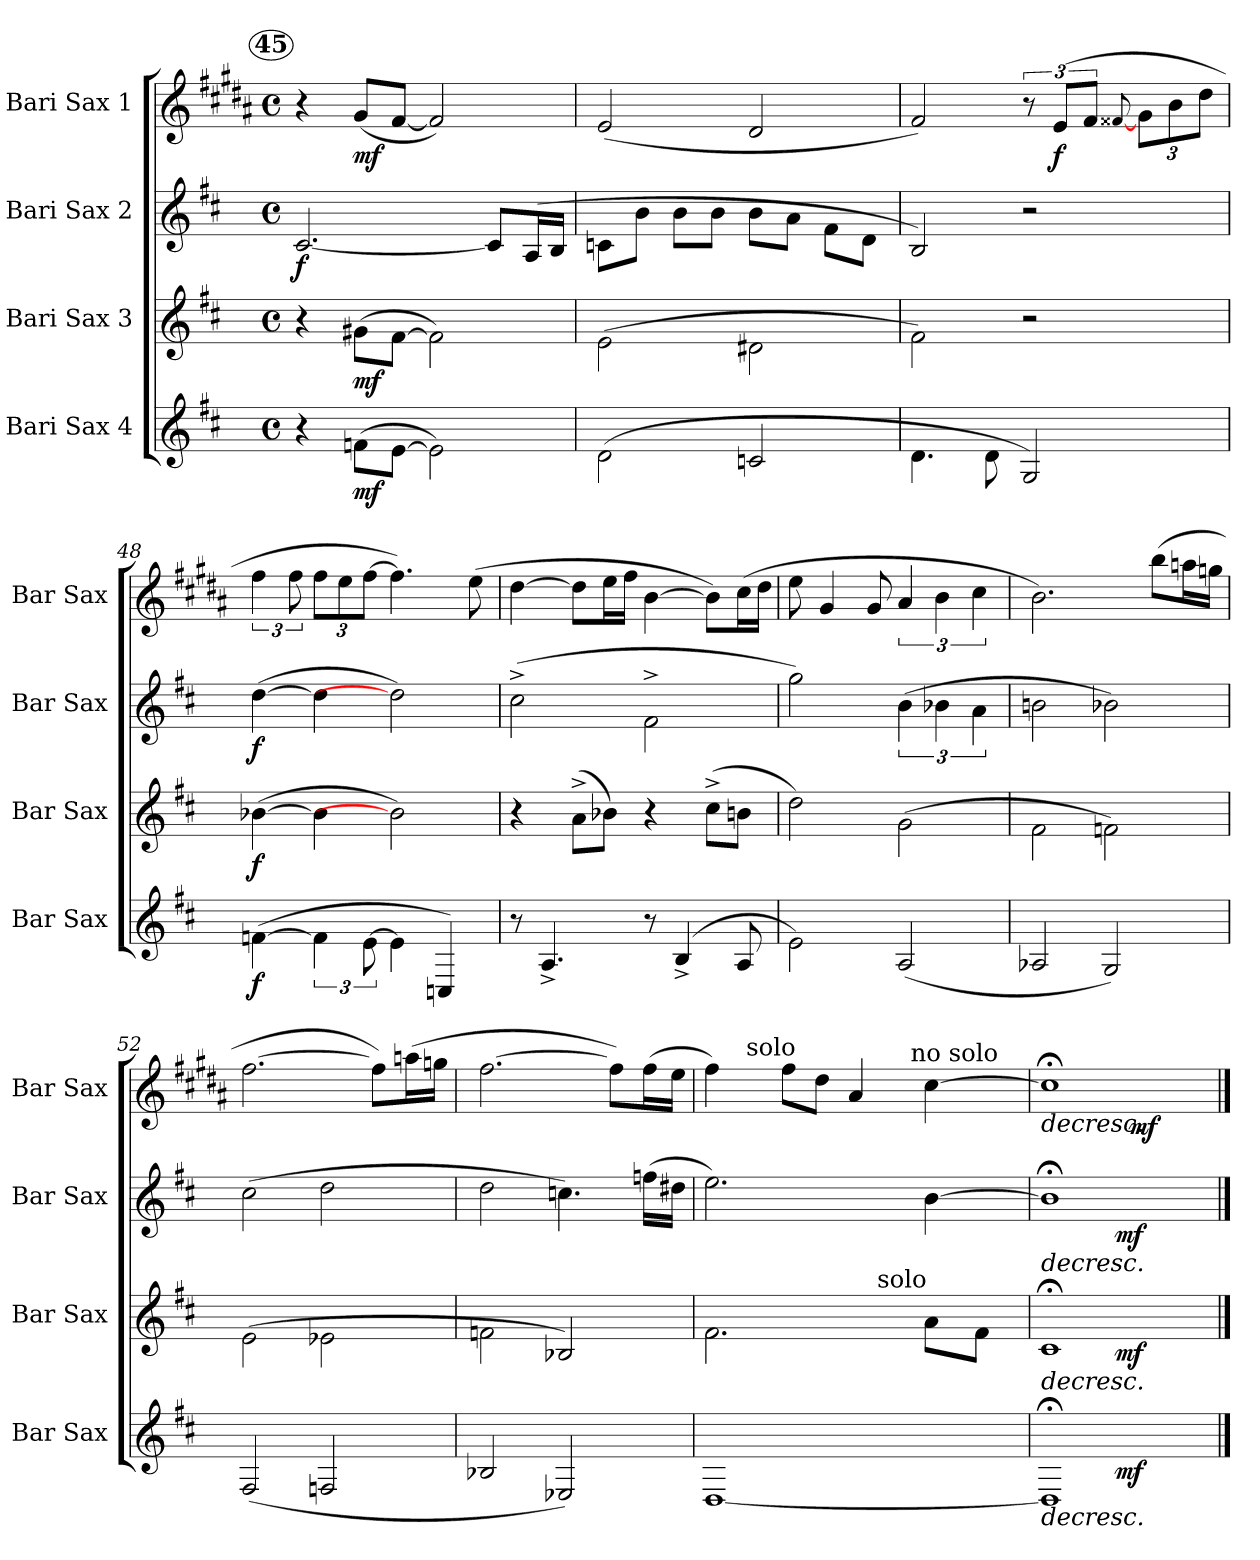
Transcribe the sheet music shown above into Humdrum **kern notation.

**kern	**dynam	**kern	**dynam	**kern	**dynam	**kern	**dynam
*part4	*part4	*part3	*part3	*part2	*part2	*part1	*part1
*staff4	*staff4	*staff3	*staff3	*staff2	*staff2	*staff1	*staff1
*I"Bari Sax 4	*	*I"Bari Sax 3	*	*I"Bari Sax 2	*	*I"Bari Sax 1	*
*I'Bar Sax	*	*I'Bar Sax	*	*I'Bar Sax	*	*I'Bar Sax	*
!!LO:PB:g=z
*clefG2	*	*clefG2	*	*clefG2	*	*clefG2	*
*ITrd12c21	*	*ITrd12c21	*	*ITrd12c21	*	*ITrd5c9	*
*k[f#c#]	*	*k[f#c#]	*	*k[f#c#]	*	*k[f#c#]	*
*D:	*	*D:	*	*D:	*	*D:	*
*M4/4	*	*M4/4	*	*M4/4	*	*M4/4	*
*met(c)	*	*met(c)	*	*met(c)	*	*met(c)	*
!!LO:REH:place=s1:a:B:enc=circle:fs=11.2:t=45
=45	=45	=45	=45	=45	=45	=45	=45
!	!	!	!	!	!LO:DY:b	!	!
4r	.	4r	.	[2.C#i/	f	4r	.
!	!LO:DY:b	!	!LO:DY:b	!	!	!	!LO:DY:b
(>8Fn\L	mf	(>8G#X\L	mf	.	.	(<8B/L	mf
[8E\J	.	[8F#i\J	.	.	.	[8A/J	.
2E\])	.	2F#\])	.	.	.	2A/])	.
.	.	.	.	8C#/L]	.	.	.
.	.	.	.	(>16AA/L	.	.	.
.	.	.	.	16BB/JJ	.	.	.
=46	=46	=46	=46	=46	=46	=46	=46
(>2D\	.	(>2E\	.	8Cn\L	.	(<2G/	.
.	.	.	.	8B\J	.	.	.
.	.	.	.	8B\L	.	.	.
.	.	.	.	8B\J	.	.	.
2Cn/	.	2D#X\	.	8B\L	.	2F#i/	.
.	.	.	.	8A\J	.	.	.
.	.	.	.	8F#\L	.	.	.
.	.	.	.	8D\J	.	.	.
=47	=47	=47	=47	=47	=47	=47	=47
4.D\	.	2F#\)	.	2BB/)	.	2A/)	.
8D\	.	.	.	.	.	.	.
2GG/)	.	2r	.	2r	.	12r	.
!	!	!	!	!	!	!	!LO:DY:b
.	.	.	.	.	.	(>12G/L	f
.	.	.	.	.	.	12A/J	.
.	.	.	.	.	.	[8qqA#X/	.
.	.	.	.	.	.	12B\L	.
.	.	.	.	.	.	12d\	.
.	.	.	.	.	.	12f#\J	.
=48	=48	=48	=48	=48	=48	=48	=48
!	!LO:DY:b	!	!LO:DY:b	!	!LO:DY:b	!	!
(>[4Fn\	f	(>[4B-X\	f	(>[4d\	f	6a\	.
.	.	.	.	.	.	12a\	.
6F\]	.	4B-\]	.	4d\]	.	12a\L	.
.	.	.	.	.	.	12g\	.
[12E\	.	.	.	.	.	[12a\J	.
4E\]	.	2B-\])	.	2d\])	.	4.a\])	.
4CCn/)	.	.	.	.	.	.	.
.	.	.	.	.	.	(>8g\	.
=49	=49	=49	=49	=49	=49	=49	=49
8r	.	4r	.	(>2c#^>\	.	[4f#\	.
4.AA^</	.	.	.	.	.	.	.
.	.	(>8A^>\L	.	.	.	8f#\L]	.
.	.	8B-X\J)	.	.	.	16g\L	.
.	.	.	.	.	.	16a\JJ	.
8r	.	4r	.	2F#^>\	.	[4d\	.
(4BB^</	.	.	.	.	.	.	.
.	.	(>8c#i^>\L	.	.	.	8d\L])	.
8AA/	.	8Bn\J	.	.	.	(>16e\L	.
.	.	.	.	.	.	16f#\JJ	.
=50	=50	=50	=50	=50	=50	=50	=50
2E\)	.	2d\)	.	2g\)	.	8g\	.
.	.	.	.	.	.	4B/	.
.	.	.	.	.	.	8B/	.
(<2AA/	.	(>2G\	.	(>6B\	.	6c#/	.
.	.	.	.	6B-X\	.	6d\	.
.	.	.	.	6A\	.	6e\	.
=51	=51	=51	=51	=51	=51	=51	=51
2AA-X/	.	2F#\	.	2Bn\	.	2.d\)	.
2GG/)	.	2Fn\)	.	2B-X\)	.	.	.
.	.	.	.	.	.	(>8dd\L	.
.	.	.	.	.	.	16ccn\L	.
.	.	.	.	.	.	16b-X\JJ	.
=52	=52	=52	=52	=52	=52	=52	=52
(<2FF#/	.	(>2E\	.	(>2c#\	.	[2.a\	.
2FFn/	.	2E-X\	.	2d\	.	.	.
.	.	.	.	.	.	8a\L])	.
.	.	.	.	.	.	(>16ccn\L	.
.	.	.	.	.	.	16b-X\JJ	.
!!LO:LB:g=z
=53	=53	=53	=53	=53	=53	=53	=53
2BB-X/	.	2Fn\	.	2d\	.	[2.a\	.
2EE-X/)	.	2BB-X/)	.	4.cn\)	.	.	.
.	.	.	.	.	.	8a\L])	.
.	.	.	.	(>16fn\LL	.	(>16a\L	.
.	.	.	.	16d#X\JJ	.	16g\JJ	.
=54	=54	=54	=54	=54	=54	=54	=54
*	*	*^	*	*	*	*^	*
*	*	*	*	*	*	*	*	*^	*
[1DD	.	2.F#i\	2ryy	.	2.e\)	.	4a\)	12ryy	2ryy	.
.	.	.	.	.	.	.	.	48.ryy	.	.
!	!	!	!	!	!	!	!	!LO:TX:a:t=solo	!	!
.	.	.	.	.	.	.	.	3%2ryy	.	.
.	.	.	.	.	.	.	8a\L	.	.	.
.	.	.	.	.	.	.	8f#\J	.	.	.
.	.	.	16.ryy	.	.	.	4c#/	.	8..ryy	.
!	!	!	!LO:TX:a:t=solo	!	!	!	!	!	!	!
.	.	.	4ryy	.	.	.	.	.	.	.
!	!	!	!	!	!	!	!	!	!LO:TX:a:t=no solo	!
.	.	.	.	.	.	.	.	.	4ryy	.
.	.	8A\L	.	.	[4B\	.	[4e\	.	.	.
.	.	.	.	.	.	.	.	6ryy	.	.
.	.	.	8ryy	.	.	.	.	.	.	.
.	.	8F#\J	.	.	.	.	.	.	.	.
.	.	.	.	.	.	.	.	24ryy	.	.
.	.	.	32ryy	.	.	.	.	.	32ryy	.
.	.	.	.	.	.	.	.	96ryy	.	.
=55	=55	=55	=55	=55	=55	=55	=55	=55	=55	=55
!	!LO:HP:b	!	!	!LO:HP:b	!	!LO:HP:b	!	!	!	!LO:HP:b
*^	*	*	*	*	*^	*	*	*v	*v	*
1DD;<]	4...ryy	>	1C#;<	4...ryy	>	1B;<]	4...ryy	>	1e;<]	2ryy	>
!	!	!LO:DY:b	!	!	!LO:DY:b	!	!	!LO:DY:b	!	!	!
.	2ryy	mf	.	2ryy	mf	.	2ryy	mf	.	.	.
!	!	!	!	!	!	!	!	!	!	!	!LO:DY:b
.	.	.	.	.	.	.	.	.	.	2ryy	mf
.	32ryy	.	.	32ryy	.	.	32ryy	.	.	.	.
.	.	]	.	.	]	.	.	]	.	.	]
*v	*v	*	*	*	*	*v	*v	*	*v	*v	*
*	*	*v	*v	*	*	*	*	*
==	==	==	==	==	==	==	==
*-	*-	*-	*-	*-	*-	*-	*-
